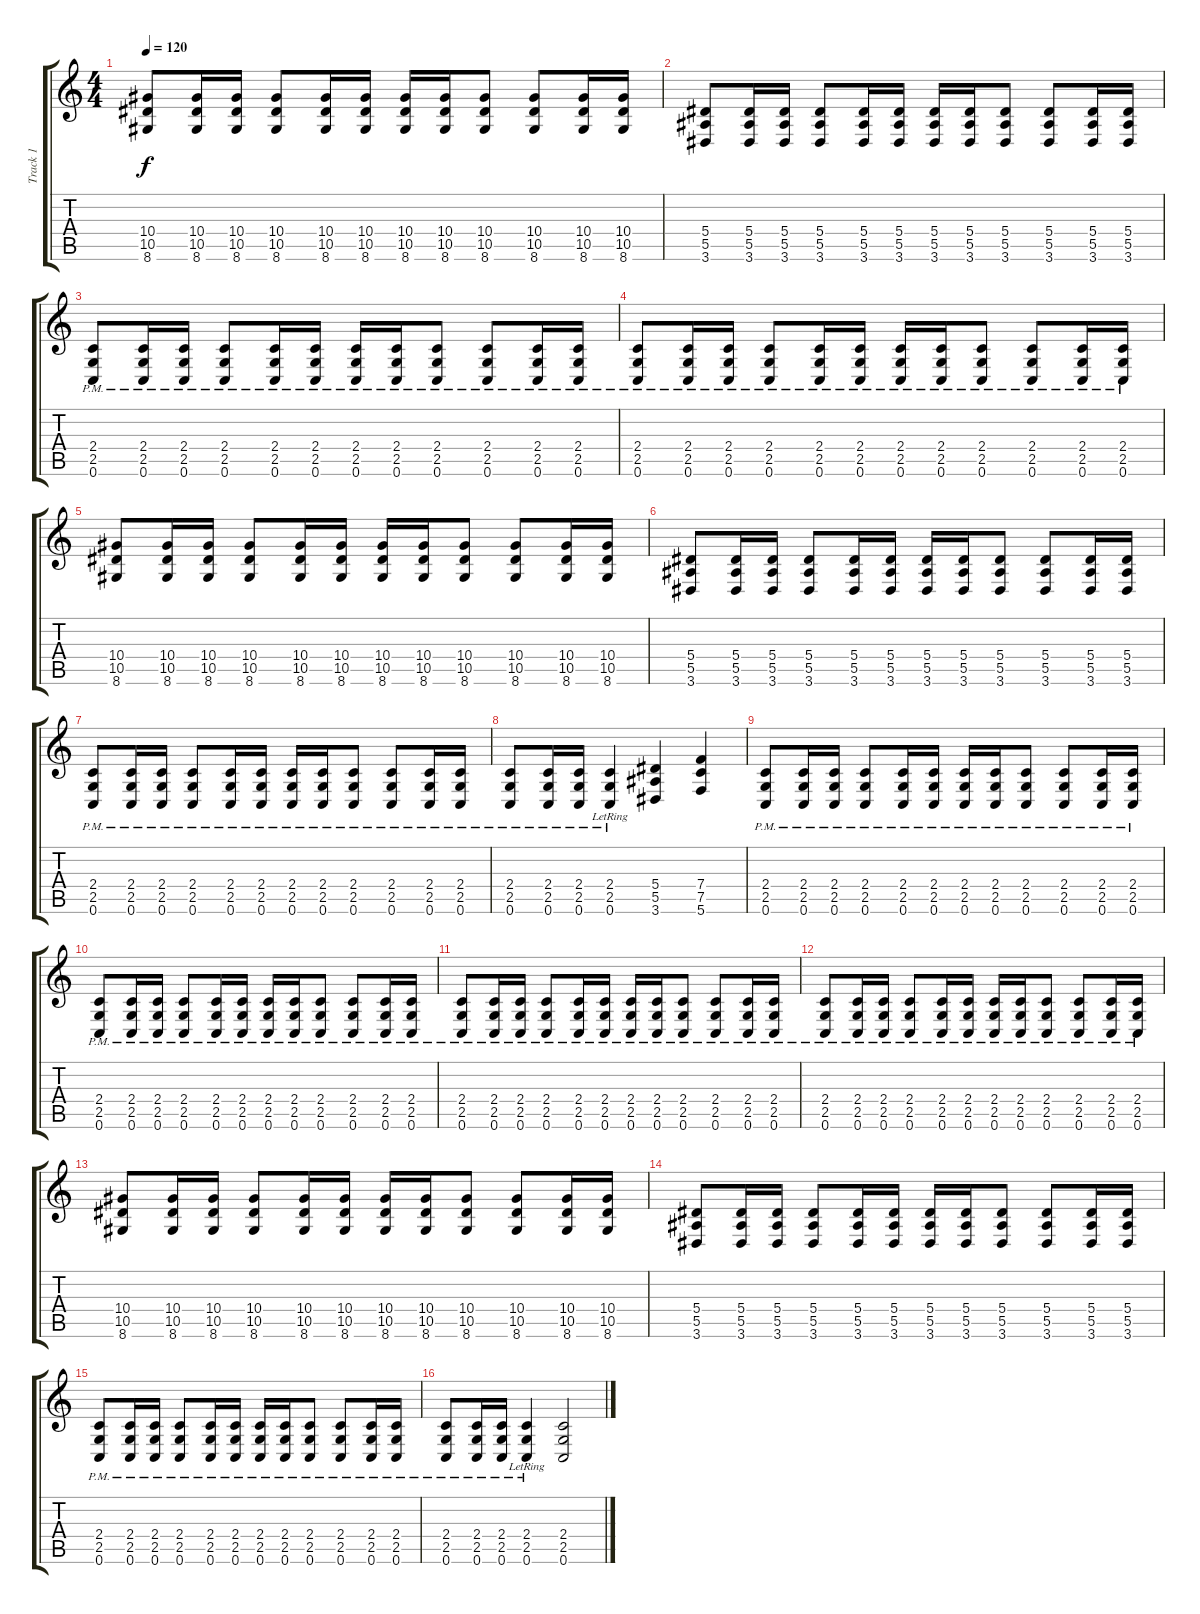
\track ("Track 1" "Track 1") {instrument distortionguitar}
\staff {score tabs}
\tuning (C4 G3 Eb3 Bb2 F2 C2) {hide}
\ts (4 4)
\tempo 120
\clef g2
\ks c
(10.4 10.5 8.6).8{dy f} (10.4 10.5 8.6).16 (10.4 10.5 8.6).16 (10.4 10.5 8.6).8 (10.4 10.5 8.6).16 (10.4 10.5 8.6).16 (10.4 10.5 8.6).16 (10.4 10.5 8.6).16 (10.4 10.5 8.6).8 (10.4 10.5 8.6).8 (10.4 10.5 8.6).16 (10.4 10.5 8.6).16 |
(5.4 5.5 3.6).8 (5.4 5.5 3.6).16 (5.4 5.5 3.6).16 (5.4 5.5 3.6).8 (5.4 5.5 3.6).16 (5.4 5.5 3.6).16 (5.4 5.5 3.6).16 (5.4 5.5 3.6).16 (5.4 5.5 3.6).8 (5.4 5.5 3.6).8 (5.4 5.5 3.6).16 (5.4 5.5 3.6).16 |
(2.4{pm} 2.5{pm} 0.6{pm}).8 (2.4{pm} 2.5{pm} 0.6{pm}).16 (2.4{pm} 2.5{pm} 0.6{pm}).16 (2.4{pm} 2.5{pm} 0.6{pm}).8 (2.4{pm} 2.5{pm} 0.6{pm}).16 (2.4{pm} 2.5{pm} 0.6{pm}).16 (2.4{pm} 2.5{pm} 0.6{pm}).16 (2.4{pm} 2.5{pm} 0.6{pm}).16 (2.4{pm} 2.5{pm} 0.6{pm}).8 (2.4{pm} 2.5{pm} 0.6{pm}).8 (2.4{pm} 2.5{pm} 0.6{pm}).16 (2.4{pm} 2.5{pm} 0.6{pm}).16 |
(2.4{pm} 2.5{pm} 0.6{pm}).8 (2.4{pm} 2.5{pm} 0.6{pm}).16 (2.4{pm} 2.5{pm} 0.6{pm}).16 (2.4{pm} 2.5{pm} 0.6{pm}).8 (2.4{pm} 2.5{pm} 0.6{pm}).16 (2.4{pm} 2.5{pm} 0.6{pm}).16 (2.4{pm} 2.5{pm} 0.6{pm}).16 (2.4{pm} 2.5{pm} 0.6{pm}).16 (2.4{pm} 2.5{pm} 0.6{pm}).8 (2.4{pm} 2.5{pm} 0.6{pm}).8 (2.4{pm} 2.5{pm} 0.6{pm}).16 (2.4{pm} 2.5{pm} 0.6{pm}).16 |
(10.4 10.5 8.6).8 (10.4 10.5 8.6).16 (10.4 10.5 8.6).16 (10.4 10.5 8.6).8 (10.4 10.5 8.6).16 (10.4 10.5 8.6).16 (10.4 10.5 8.6).16 (10.4 10.5 8.6).16 (10.4 10.5 8.6).8 (10.4 10.5 8.6).8 (10.4 10.5 8.6).16 (10.4 10.5 8.6).16 |
(5.4 5.5 3.6).8 (5.4 5.5 3.6).16 (5.4 5.5 3.6).16 (5.4 5.5 3.6).8 (5.4 5.5 3.6).16 (5.4 5.5 3.6).16 (5.4 5.5 3.6).16 (5.4 5.5 3.6).16 (5.4 5.5 3.6).8 (5.4 5.5 3.6).8 (5.4 5.5 3.6).16 (5.4 5.5 3.6).16 |
(2.4{pm} 2.5{pm} 0.6{pm}).8 (2.4{pm} 2.5{pm} 0.6{pm}).16 (2.4{pm} 2.5{pm} 0.6{pm}).16 (2.4{pm} 2.5{pm} 0.6{pm}).8 (2.4{pm} 2.5{pm} 0.6{pm}).16 (2.4{pm} 2.5{pm} 0.6{pm}).16 (2.4{pm} 2.5{pm} 0.6{pm}).16 (2.4{pm} 2.5{pm} 0.6{pm}).16 (2.4{pm} 2.5{pm} 0.6{pm}).8 (2.4{pm} 2.5{pm} 0.6{pm}).8 (2.4{pm} 2.5{pm} 0.6{pm}).16 (2.4{pm} 2.5{pm} 0.6{pm}).16 |
(2.4{pm} 2.5{pm} 0.6{pm}).8 (2.4{pm} 2.5{pm} 0.6{pm}).16 (2.4{pm} 2.5{pm} 0.6{pm}).16 (2.4{pm lr} 2.5{pm lr} 0.6{pm lr}).4 (5.4 5.5 3.6).4 (7.4 7.5 5.6).4 |
(2.4{pm} 2.5{pm} 0.6{pm}).8 (2.4{pm} 2.5{pm} 0.6{pm}).16 (2.4{pm} 2.5{pm} 0.6{pm}).16 (2.4{pm} 2.5{pm} 0.6{pm}).8 (2.4{pm} 2.5{pm} 0.6{pm}).16 (2.4{pm} 2.5{pm} 0.6{pm}).16 (2.4{pm} 2.5{pm} 0.6{pm}).16 (2.4{pm} 2.5{pm} 0.6{pm}).16 (2.4{pm} 2.5{pm} 0.6{pm}).8 (2.4{pm} 2.5{pm} 0.6{pm}).8 (2.4{pm} 2.5{pm} 0.6{pm}).16 (2.4{pm} 2.5{pm} 0.6{pm}).16 |
(2.4{pm} 2.5{pm} 0.6{pm}).8 (2.4{pm} 2.5{pm} 0.6{pm}).16 (2.4{pm} 2.5{pm} 0.6{pm}).16 (2.4{pm} 2.5{pm} 0.6{pm}).8 (2.4{pm} 2.5{pm} 0.6{pm}).16 (2.4{pm} 2.5{pm} 0.6{pm}).16 (2.4{pm} 2.5{pm} 0.6{pm}).16 (2.4{pm} 2.5{pm} 0.6{pm}).16 (2.4{pm} 2.5{pm} 0.6{pm}).8 (2.4{pm} 2.5{pm} 0.6{pm}).8 (2.4{pm} 2.5{pm} 0.6{pm}).16 (2.4{pm} 2.5{pm} 0.6{pm}).16 |
(2.4{pm} 2.5{pm} 0.6{pm}).8 (2.4{pm} 2.5{pm} 0.6{pm}).16 (2.4{pm} 2.5{pm} 0.6{pm}).16 (2.4{pm} 2.5{pm} 0.6{pm}).8 (2.4{pm} 2.5{pm} 0.6{pm}).16 (2.4{pm} 2.5{pm} 0.6{pm}).16 (2.4{pm} 2.5{pm} 0.6{pm}).16 (2.4{pm} 2.5{pm} 0.6{pm}).16 (2.4{pm} 2.5{pm} 0.6{pm}).8 (2.4{pm} 2.5{pm} 0.6{pm}).8 (2.4{pm} 2.5{pm} 0.6{pm}).16 (2.4{pm} 2.5{pm} 0.6{pm}).16 |
(2.4{pm} 2.5{pm} 0.6{pm}).8 (2.4{pm} 2.5{pm} 0.6{pm}).16 (2.4{pm} 2.5{pm} 0.6{pm}).16 (2.4{pm} 2.5{pm} 0.6{pm}).8 (2.4{pm} 2.5{pm} 0.6{pm}).16 (2.4{pm} 2.5{pm} 0.6{pm}).16 (2.4{pm} 2.5{pm} 0.6{pm}).16 (2.4{pm} 2.5{pm} 0.6{pm}).16 (2.4{pm} 2.5{pm} 0.6{pm}).8 (2.4{pm} 2.5{pm} 0.6{pm}).8 (2.4{pm} 2.5{pm} 0.6{pm}).16 (2.4{pm} 2.5{pm} 0.6{pm}).16 |
(10.4 10.5 8.6).8 (10.4 10.5 8.6).16 (10.4 10.5 8.6).16 (10.4 10.5 8.6).8 (10.4 10.5 8.6).16 (10.4 10.5 8.6).16 (10.4 10.5 8.6).16 (10.4 10.5 8.6).16 (10.4 10.5 8.6).8 (10.4 10.5 8.6).8 (10.4 10.5 8.6).16 (10.4 10.5 8.6).16 |
(5.4 5.5 3.6).8 (5.4 5.5 3.6).16 (5.4 5.5 3.6).16 (5.4 5.5 3.6).8 (5.4 5.5 3.6).16 (5.4 5.5 3.6).16 (5.4 5.5 3.6).16 (5.4 5.5 3.6).16 (5.4 5.5 3.6).8 (5.4 5.5 3.6).8 (5.4 5.5 3.6).16 (5.4 5.5 3.6).16 |
(2.4{pm} 2.5{pm} 0.6{pm}).8 (2.4{pm} 2.5{pm} 0.6{pm}).16 (2.4{pm} 2.5{pm} 0.6{pm}).16 (2.4{pm} 2.5{pm} 0.6{pm}).8 (2.4{pm} 2.5{pm} 0.6{pm}).16 (2.4{pm} 2.5{pm} 0.6{pm}).16 (2.4{pm} 2.5{pm} 0.6{pm}).16 (2.4{pm} 2.5{pm} 0.6{pm}).16 (2.4{pm} 2.5{pm} 0.6{pm}).8 (2.4{pm} 2.5{pm} 0.6{pm}).8 (2.4{pm} 2.5{pm} 0.6{pm}).16 (2.4{pm} 2.5{pm} 0.6{pm}).16 |
(2.4{pm} 2.5{pm} 0.6{pm}).8 (2.4{pm} 2.5{pm} 0.6{pm}).16 (2.4{pm} 2.5{pm} 0.6{pm}).16 (2.4{pm lr} 2.5{pm lr} 0.6{pm lr}).4 (2.4 2.5 0.6).2
